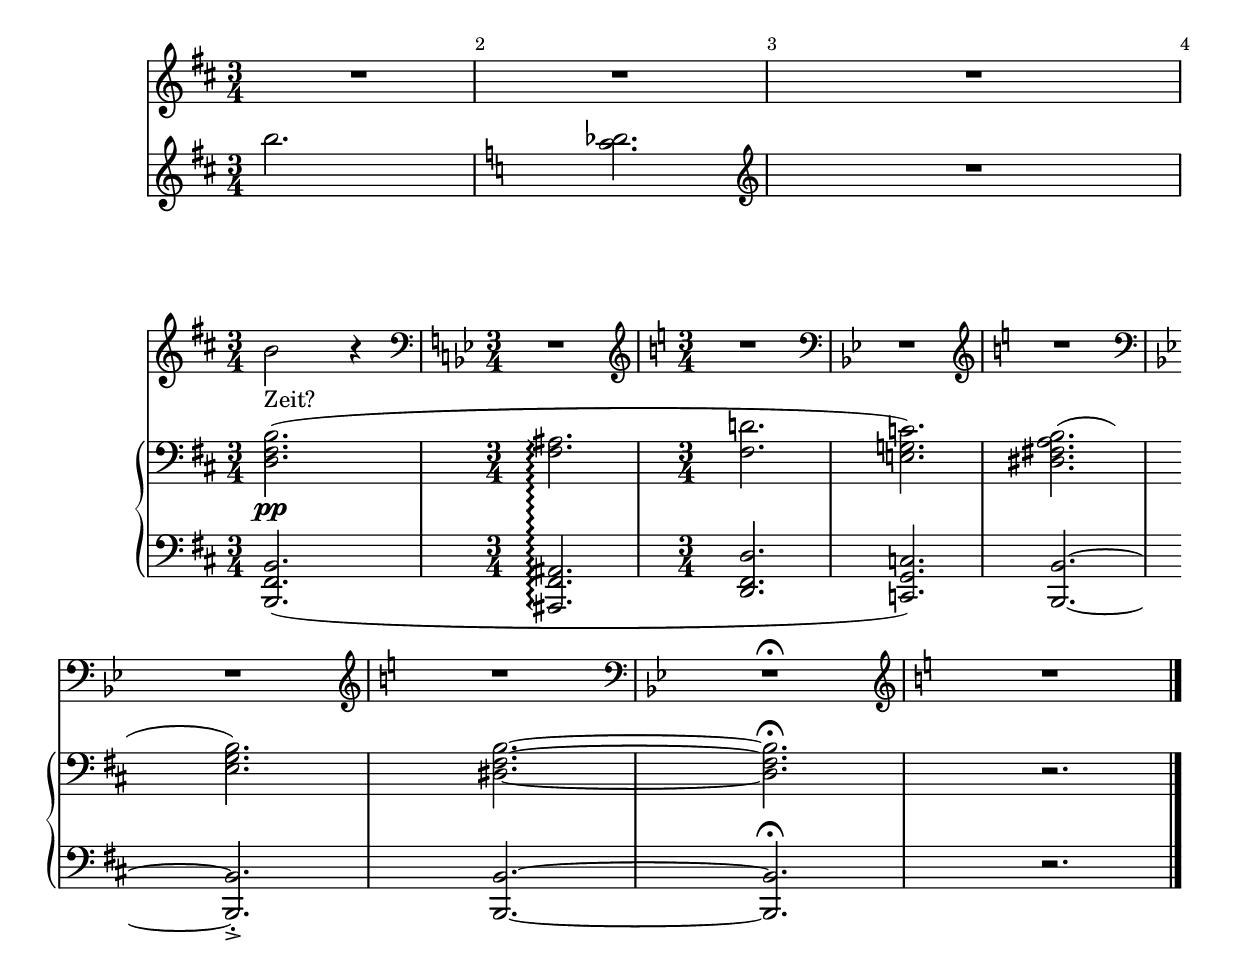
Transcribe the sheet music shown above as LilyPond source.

\version "2.14.2"

% Thanks to David Nalesnik

#(set-global-staff-size 20)

#(define (sort-by-X-coord sys grob-lst)
"Arranges a list of grobs in ascending order by their X-coordinates"
   (let* ((X-coord (lambda (x) (ly:grob-relative-coordinate x sys X)))
          (comparator (lambda (p q) (< (X-coord p) (X-coord q)))))

     (sort grob-lst comparator)))

#(define (find-bounding-grobs note-column grob-lst)
   (let* ((sys (ly:grob-system note-column))
          (X-coord (lambda (n) (ly:grob-relative-coordinate n sys X)))
          (note-column-X (X-coord note-column)))

      (define (helper lst)
        (if (and (< (X-coord (car lst)) note-column-X)
                 (> (X-coord (cadr lst)) note-column-X))
            (cons (car lst) (cadr lst))
            (if (null? (cddr lst))
                (cons note-column note-column)
                (helper (cdr lst)))))

      (helper grob-lst)))

#(define (read-out ls1 ls2 ls3 symbol)
"Filters all elements of ls1 from ls2 and appends it to ls3"
(set! ls3 (append ls3 (filter (lambda (x) (eq? (car ls1) (symbol x))) ls2)))
  (if (null? (cdr ls1))
      ls3
      (read-out (cdr ls1) ls2 ls3 symbol)))

#(define ((center-note-column x-offs) grob)
     (let* ((sys (ly:grob-system grob))
            (elements-lst (ly:grob-array->list (ly:grob-object sys 'all-elements)))
            (grob-name (lambda (x) (assq-ref (ly:grob-property x 'meta) 'name)))
            (X-extent (lambda (q) (ly:grob-extent q sys X)))
      ;; NoteColumn
            (note-column-coord (ly:grob-relative-coordinate grob sys X))
            (grob-ext (X-extent grob))
            (grob-length (interval-length grob-ext))
      ;; NoteHeads
            (note-heads (ly:grob-object grob 'note-heads))
            (note-heads-grobs (if (not (null? note-heads))
                         (ly:grob-array->list note-heads)
                         '()))
            (one-note-head (if (not (null? note-heads-grobs))
                        (car note-heads-grobs)
                        '()))
            (one-note-head-length (if (not (null? one-note-head))
                             (interval-length (X-extent one-note-head)) ;; NB
                             0))
      ;; Stem
            (stem (ly:grob-object grob 'stem))
            (stem-dir (ly:grob-property stem 'direction))
            (stem-length-x (interval-length (X-extent stem))) ;; NB
      ;; DotColumn
            (dot-column (ly:note-column-dot-column grob))
      ;; AccidentalPlacement
            (accidental-placement (ly:note-column-accidentals grob))
      ;; Arpeggio
            (arpeggio (ly:grob-object grob 'arpeggio))
      ;; Rest
            (rest (ly:grob-object grob 'rest))
      ;; Grobs to center between
            (args (list 'BarLine
             	        'Clef
             	        'KeySignature
             	        'KeyCancellation
             	        'TimeSignature))
            (grob-lst (read-out args elements-lst '() grob-name))
            (new-grob-lst (remove (lambda (x) (interval-empty? (X-extent x))) grob-lst))
            (sorted-grob-lst (sort-by-X-coord sys new-grob-lst))
      ;; Bounds
            (bounds (find-bounding-grobs grob sorted-grob-lst))
            (left (cdr (X-extent (car bounds))))
            (right (car (X-extent (cdr bounds))))

            (basic-offset
              (- (average left right)
                 (interval-center (X-extent grob))
                 (* -1 x-offs)))
            (dir-correction
              (if (> grob-length one-note-head-length)
                  (* stem-dir (* -2 stem-length-x) grob-length)
                  0))

            ) ;; End of Defs in let*

   ;; Calculation
   (begin
     (for-each
       (lambda (x)
         (cond ((ly:grob? x)
          (ly:grob-translate-axis!
            x
            (- basic-offset dir-correction)
            X))))
        (list
          (cond ((not (null? note-heads)) grob))
          dot-column accidental-placement arpeggio rest))
  )))

centerNoteColumnOn = \override Staff.NoteColumn #'after-line-breaking = #(center-note-column 0)

centerNoteColumnOff = \revert Staff.NoteColumn #'after-line-breaking

onceCenterNoteColumn =
#(define-music-function (parser location x-offs)(number?)
#{
        \once \override Staff.NoteColumn #'after-line-breaking = #(center-note-column $x-offs)
#})

%------------ Test

\paper {
        ragged-right = ##f
}
%%{
% tiny example:

   <<
   \new Staff
   { \time 3/4 \key b\minor R2.*3 }
   \new Staff
   {
     \time 3/4 \key b\minor b''2.
     \key a\minor \onceCenterNoteColumn #0 <a'' bes''>2.
     \clef "treble" R
   }
   >>
%}
%%{
% full test:
\layout {
        %indent = 0
    \context {
      \Score
      \override NonMusicalPaperColumn #'line-break-permission = ##f
      \override BarNumber #'break-visibility = #'#(#t #t #t)
    }
    \context {
      \Staff
      %\remove Time_signature_engraver
      %\remove Key_engraver
      %\remove Clef_engraver
    }
}

\markup \vspace #2

testVoice = \relative c' {
        \key b\minor
        \time 3/4
        b'2_"Zeit?" r4
        \key g\minor
        \time 3/4
        \clef "bass"
        R2.
        \key a\minor
        \time 3/4
        \clef "treble"
        R2.
        \key g\minor
        \clef "bass"
        R2.
        \key a\minor
        \clef "treble"
%5
        R2. \break
        \key g\minor
        \clef "bass"
        R2.
        \key a\minor
        \clef "treble"
%7
        R2.
        \key g\minor
        \clef "bass"
        R2.*1\fermataMarkup
        \key a\minor
        \clef "treble"
        R
        \bar "|."
}

voice = \relative c' {
        \key b\minor
        \time 3/4
        b'2 r4
        R2.*6
        R2.*1\fermataMarkup
        R
        \bar "|."
}

pUp = \relative c' {
        \key b\minor
        \clef "bass"
        \time 3/4

%        \stemUp

        <d, fis b>2.\pp  (
        \centerNoteColumnOn
        \once \override Score.Arpeggio #'padding = #-1.5
        \set Score.connectArpeggios = ##t
        <fis ais>\arpeggio
        <fis d'!>
        <e! g! c!>  )
%5
        \onceCenterNoteColumn #-0.4
        <dis fis! a b> (
        <e g b> )
%7
        <dis fis b> ~
        <dis fis b>\fermata
        r
}

pDown = \relative c' {
        \key b\minor
        \clef "bass"
        \time 3/4
        <b,, fis' b>2. ( |
        \centerNoteColumnOn
        <ais fis' ais>\arpeggio |
        <d fis d'>  |
        <c g' c> ) |
%5
\onceCenterNoteColumn #-0.4
        <b b'> ~ |
        <b b'>-.-> |
%7
        <b b'> ~ |
        <b b'>\fermata |
        r
}
\score {
  <<
    \new Staff %\voice
               \testVoice
    \new PianoStaff <<
        \new Staff <<
           \pUp
        >>
        \new Staff <<
           \pDown
        >>
        >>
  >>
  \layout {
    \context {
      \Score
      \remove "Bar_number_engraver"
    }
  }
}
%}
